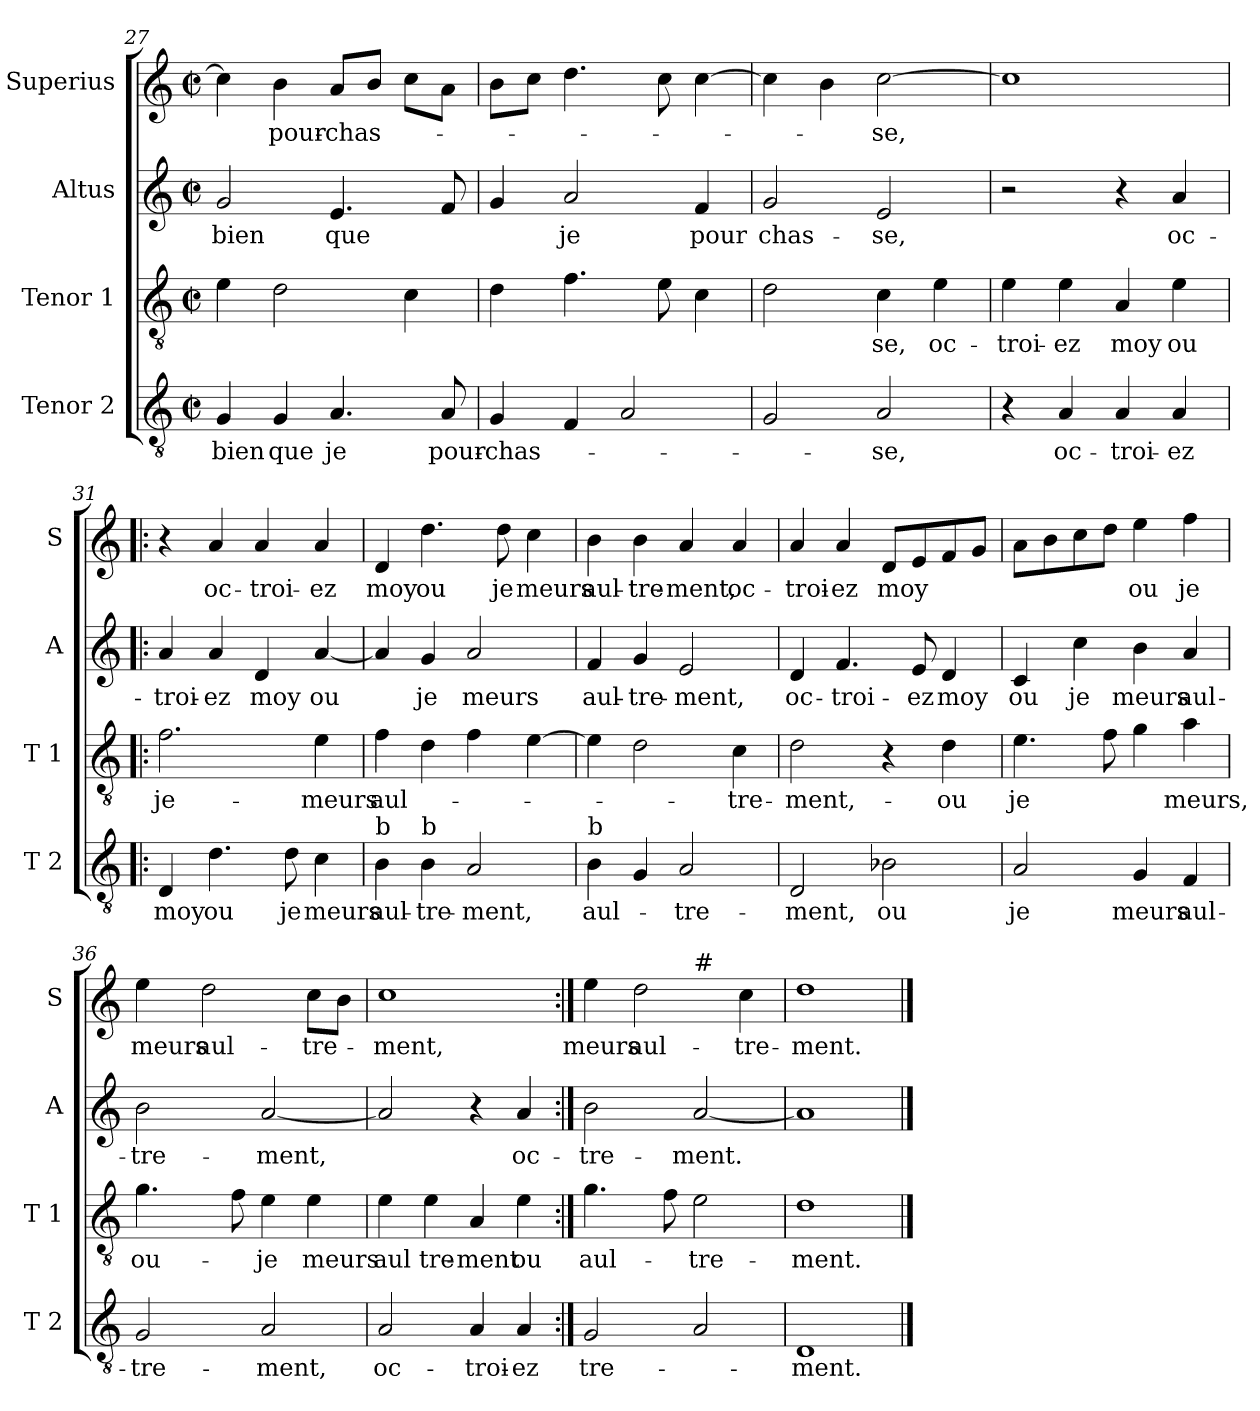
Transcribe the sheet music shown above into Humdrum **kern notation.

**kern	**text	**kern	**text	**kern	**text	**kern	**text
*part4	*part4	*part3	*part3	*part2	*part2	*part1	*part1
*staff4	*staff4	*staff3	*staff3	*staff2	*staff2	*staff1	*staff1
*I"Tenor 2	*	*I"Tenor 1	*	*I"Altus	*	*I"Superius	*
*I'T 2	*	*I'T 1	*	*I'A	*	*I'S	*
*clefGv2	*	*clefGv2	*	*clefG2	*	*clefG2	*
*k[]	*	*k[]	*	*k[]	*	*k[]	*
*C:	*	*C:	*	*C:	*	*C:	*
*M2/2	*	*M2/2	*	*M2/2	*	*M2/2	*
*met(c|)	*	*met(c|)	*	*met(c|)	*	*met(c|)	*
=27	=27	=27	=27	=27	=27	=27	=27
4G/	bien	4e\	.	2g/	bien	4cc\]	.
4G/	que	2d\	.	.	.	4b\	pour-
4.A/	je	.	.	4.e/	que	8a/L	-chas-
.	.	.	.	.	.	8b/J	.
.	.	4c\	.	.	.	8cc\L	.
8A/	pour-	.	.	8f/	.	8a\J	.
=28	=28	=28	=28	=28	=28	=28	=28
4G/	-chas-	4d\	.	4g/	.	8b\L	.
.	.	.	.	.	.	8cc\J	.
4F/	.	4.f\	.	2a/	je	4.dd\	.
2A/	.	.	.	.	.	.	.
.	.	8e\	.	.	.	8cc\	.
.	.	4c\	.	4f/	pour	[4cc\	.
=29	=29	=29	=29	=29	=29	=29	=29
2G/	.	2d\	.	2g/	chas-	4cc\]	.
.	.	.	.	.	.	4b\	.
2A/	-se,	4c\	-se,	2e/	-se,	[2cc\	-se,
.	.	4e\	oc-	.	.	.	.
!!LO:PB:g=z
=30	=30	=30	=30	=30	=30	=30	=30
4r	.	4e\	-troi-	2r	.	1cc]	.
4A/	oc-	4e\	-ez	.	.	.	.
4A/	-troi-	4A/	moy	4r	.	.	.
4A/	-ez	4e\	ou	4a/	oc-	.	.
=31!|:	=31!|:	=31!|:	=31!|:	=31!|:	=31!|:	=31!|:	=31!|:
4D/	moy	2.f\	je-	4a/	-troi-	4r	.
4.d\	ou	.	.	4a/	-ez	4a/	oc-
.	.	.	.	4d/	moy	4a/	-troi-
8d\	je	.	.	.	.	.	.
4c\	meurs	4e\	-meurs	[4a/	ou	4a/	-ez
=32	=32	=32	=32	=32	=32	=32	=32
!LO:TX:a:t=b	!	!	!	!	!	!	!
4B\	aul-	4f\	aul-	4a/]	.	4d/	moy
!LO:TX:a:t=b	!	!	!	!	!	!	!
4B\	-tre-	4d\	.	4g/	je	4.dd\	ou
2A/	-ment,	4f\	.	2a/	meurs	.	.
.	.	.	.	.	.	8dd\	je
.	.	[4e\	.	.	.	4cc\	meurs
=33	=33	=33	=33	=33	=33	=33	=33
!LO:TX:a:t=b	!	!	!	!	!	!	!
4B\	aul-	4e\]	.	4f/	aul-	4b\	aul-
4G/	.	2d\	.	4g/	-tre-	4b\	-tre-
2A/	-tre-	.	.	2e/	-ment,	4a/	-ment,
.	.	4c\	-tre-	.	.	4a/	oc-
=34	=34	=34	=34	=34	=34	=34	=34
2D/	-ment,	2d\	-ment,-	4d/	oc-	4a/	-troi-
.	.	.	.	4.f/	-troi-	4a/	-ez
2B-X\	ou	4r	.	.	.	8d/L	moy
.	.	.	.	8e/	-ez	8e/	.
.	.	4d\	-ou	4d/	moy	8f/	.
.	.	.	.	.	.	8g/J	.
!!LO:LB:g=z
=35	=35	=35	=35	=35	=35	=35	=35
2A/	je	4.e\	je	4c/	ou	8a\L	.
.	.	.	.	.	.	8b\	.
.	.	.	.	4cc\	je	8cc\	.
.	.	8f\	.	.	.	8dd\J	.
4G/	meurs	4g\	.	4b\	meurs	4ee\	ou
4F/	aul-	4a\	meurs,	4a/	aul-	4ff\	je
=36	=36	=36	=36	=36	=36	=36	=36
2G/	-tre-	4.g\	ou-	2b\	-tre-	4ee\	meurs
.	.	.	.	.	.	2dd\	aul-
.	.	8f\	.	.	.	.	.
2A/	-ment,	4e\	-je	[2a/	-ment,	.	.
.	.	4e\	meurs	.	.	8cc\L	-tre-
.	.	.	.	.	.	8b\J	.
=37	=37	=37	=37	=37	=37	=37	=37
2A/	oc-	4e\	aul	2a/]	.	1cc	-ment,
.	.	4e\	tre-	.	.	.	.
4A/	-troi-	4A/	-ment	4r	.	.	.
4A/	-ez	4e\	ou	4a/	oc-	.	.
=38:|!	=38:|!	=38:|!	=38:|!	=38:|!	=38:|!	=38:|!	=38:|!
*	*	*	*	*	*	*^	*
2G/	tre-	4.g\	aul-	2b\	-tre-	4ee\	2ryy	meurs
.	.	.	.	.	.	2dd\	.	aul-
.	.	8f\	.	.	.	.	.	.
!	!	!	!	!	!	!	!LO:TX:a:t=#	!
2A/	.	2e\	-tre-	[2a/	-ment.	.	2ryy	.
.	.	.	.	.	.	4cc\	.	-tre-
*	*	*	*	*	*	*v	*v	*
=39	=39	=39	=39	=39	=39	=39	=39
1D	-ment.	1d	-ment.	1a]	.	1dd	-ment.
==	==	==	==	==	==	==	==
*-	*-	*-	*-	*-	*-	*-	*-
